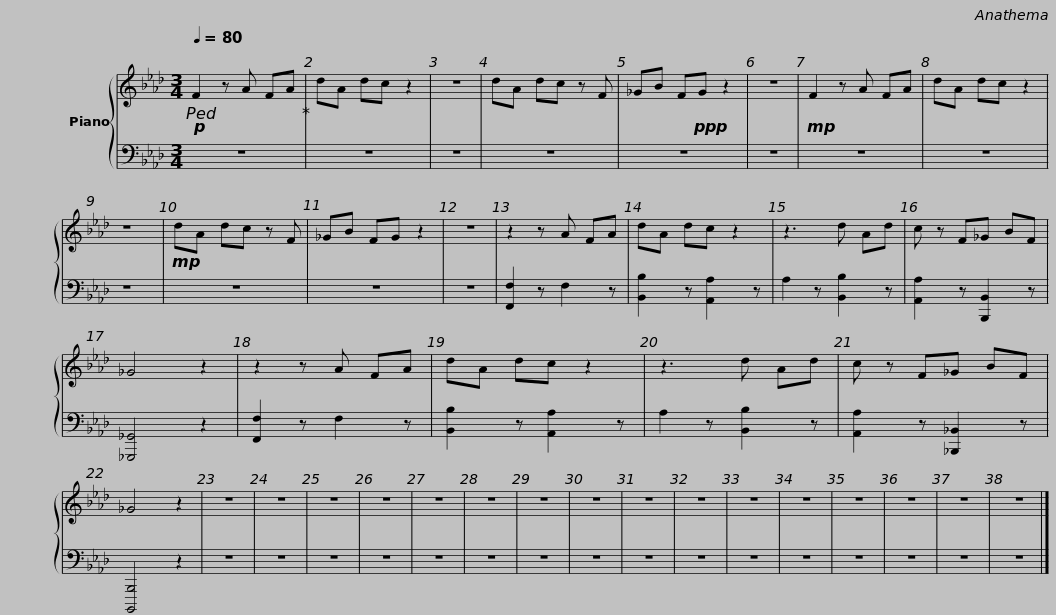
X:1
%%score { 1 | 2 }
L:1/8
Q:1/4=80
M:3/4
I:linebreak $
K:Ab
V:1 treble
V:2 bass
V:1
!p!!ped! F2 z A FA!ped-up! | dA dc z2 | z6 | dA dc z F | _GB F!ppp!G z2 | %5
 z6 |!mp! F2 z A FA | dA dc z2 | z6 |$!mp! dA dc z F | %10
 _GB FG z2 | z6 | z2 z A FA | dA dc z2 | z3 d Ad | %15
 c z F_G BF | _G4 z2 |$ z2 z A FA | dA dc z2 | z3 d Ad | %20
 c z F_G BF | _G4 z2 | z6 | z6 | z6 | %25
 z6 | z6 | z6 | z6 |$ z6 | %30
 z6 | z6 | z6 | z6 | z6 | %35
 z6 | z6 | z6 |] %38
V:2
 z6 | z6 | z6 | z6 | z6 | %5
 z6 | z6 | z6 | z6 |$ z6 | %10
 z6 | z6 | [F,,F,]2 z F,2 z | [B,,B,]2 z [A,,A,]2 z | A,2 z [B,,B,]2 z | %15
 [A,,A,]2 z [B,,,B,,]2 z | [_G,,,_G,,]4 z2 |$ [F,,F,]2 z F,2 z | [B,,B,]2 z [A,,A,]2 z | A,2 z [B,,B,]2 z | %20
 [A,,A,]2 z [_B,,,_B,,]2 z | [B,,,,B,,,]4 z2 | z6 | z6 | z6 | %25
 z6 | z6 | z6 | z6 |$ z6 | %30
 z6 | z6 | z6 | z6 | z6 | %35
 z6 | z6 | z6 |] %38
